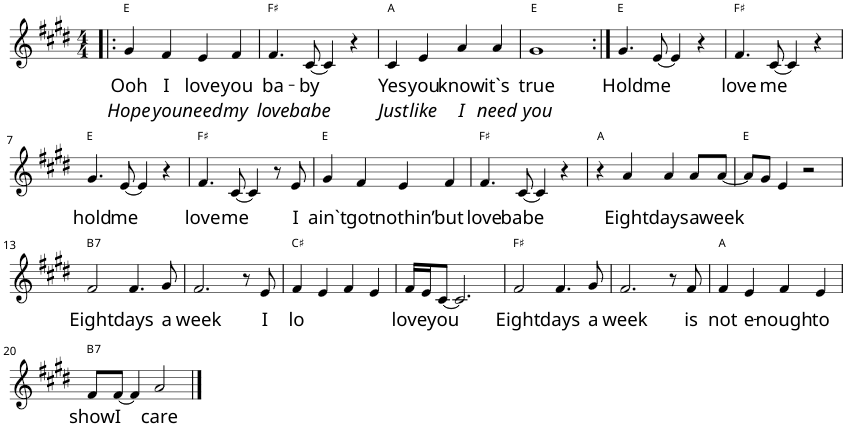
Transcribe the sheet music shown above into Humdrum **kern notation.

**kern	**text	**text	**harte
*part1	*part1	*part1	*part1
*staff1	*staff1	*staff1	*
*I"P1	*	*	*
*clefG2	*	*	*
*k[f#c#g#d#]	*	*	*
*E:	*	*	*
*M4/4	*	*	*
=1!|:	=1!|:	=1!|:	=1!|:
!	!LO:LY:b	!LO:LY:b	!
4g#/	Ooh	Hope	E:maj
!	!LO:LY:b	!LO:LY:b	!
4f#/	I	you	.
!	!LO:LY:b	!LO:LY:b	!
4e/	love	need	.
!	!LO:LY:b	!LO:LY:b	!
4f#/	you	my	.
=2	=2	=2	=2
!	!LO:LY:b	!LO:LY:b	!
4.f#/	ba-	love	F#:maj
!	!LO:LY:b	!LO:LY:b	!
[8c#/	-by	babe	.
4c#/]	.	.	.
4r	.	.	.
=3	=3	=3	=3
!	!LO:LY:b	!LO:LY:b	!
4c#/	Yes	Just	A:maj
!	!LO:LY:b	!LO:LY:b	!
4e/	you	like	.
!	!LO:LY:b	!LO:LY:b	!
4a/	know	I	.
!	!LO:LY:b	!LO:LY:b	!
4a/	it`s	need	.
=4	=4	=4	=4
!	!LO:LY:b	!LO:LY:b	!
1g#	true	you	E:maj
=5:|!	=5:|!	=5:|!	=5:|!
!	!LO:LY:b	!	!
4.g#/	Hold	.	E:maj
!	!LO:LY:b	!	!
[8e/	me	.	.
4e/]	.	.	.
4r	.	.	.
=6	=6	=6	=6
!	!LO:LY:b	!	!
4.f#/	love	.	F#:maj
!	!LO:LY:b	!	!
[8c#/	me	.	.
4c#/]	.	.	.
4r	.	.	.
!!LO:LB:g=z
=7	=7	=7	=7
!	!LO:LY:b	!	!
4.g#/	hold	.	E:maj
!	!LO:LY:b	!	!
[8e/	me	.	.
4e/]	.	.	.
4r	.	.	.
=8	=8	=8	=8
!	!LO:LY:b	!	!
4.f#/	love	.	F#:maj
!	!LO:LY:b	!	!
[8c#/	me	.	.
4c#/]	.	.	.
8r	.	.	.
!	!LO:LY:b	!	!
8e/	I	.	.
=9	=9	=9	=9
!	!LO:LY:b	!	!
4g#/	ain`t	.	E:maj
!	!LO:LY:b	!	!
4f#/	got	.	.
!	!LO:LY:b	!	!
4e/	nothin’	.	.
!	!LO:LY:b	!	!
4f#/	but	.	.
=10	=10	=10	=10
!	!LO:LY:b	!	!
4.f#/	love	.	F#:maj
!	!LO:LY:b	!	!
[8c#/	babe	.	.
4c#/]	.	.	.
4r	.	.	.
=11	=11	=11	=11
4r	.	.	A:maj
!	!LO:LY:b	!	!
4a/	Eight	.	.
!	!LO:LY:b	!	!
4a/	days	.	.
!	!LO:LY:b	!	!
8a/L	a	.	.
!	!LO:LY:b	!	!
[8a/J	week	.	.
=12	=12	=12	=12
8a/L]	.	.	E:maj
8g#/J	.	.	.
4e/	.	.	.
2r	.	.	.
!!LO:LB:g=z
=13	=13	=13	=13
!	!LO:LY:b	!	!LO:H:kt=7
2f#/	Eight	.	B:7
!	!LO:LY:b	!	!
4.f#/	days	.	.
!	!LO:LY:b	!	!
8g#/	a	.	.
=14	=14	=14	=14
!	!LO:LY:b	!	!
2.f#/	week	.	.
8r	.	.	.
!	!LO:LY:b	!	!
8e/	I	.	.
=15	=15	=15	=15
!	!LO:LY:b	!	!
4f#/	lo	.	C#:maj
4e/	.	.	.
4f#/	.	.	.
4e/	.	.	.
=16	=16	=16	=16
!	!LO:LY:b	!	!
16f#/LL	love	.	.
16e/J	.	.	.
!	!LO:LY:b	!	!
[8c#/J	you	.	.
2.c#/]	.	.	.
=17	=17	=17	=17
!	!LO:LY:b	!	!
2f#/	Eight	.	F#:maj
!	!LO:LY:b	!	!
4.f#/	days	.	.
!	!LO:LY:b	!	!
8g#/	a	.	.
=18	=18	=18	=18
!	!LO:LY:b	!	!
2.f#/	week	.	.
8r	.	.	.
!	!LO:LY:b	!	!
8f#/	is	.	.
=19	=19	=19	=19
!	!LO:LY:b	!	!
4f#/	not	.	A:maj
!	!LO:LY:b	!	!
4e/	e-	.	.
!	!LO:LY:b	!	!
4f#/	-nough	.	.
!	!LO:LY:b	!	!
4e/	to	.	.
!!LO:LB:g=z
=20	=20	=20	=20
!	!LO:LY:b	!	!LO:H:kt=7
8f#/L	show	.	B:7
!	!LO:LY:b	!	!
[8f#/J	I	.	.
4f#/]	.	.	.
!	!LO:LY:b	!	!
2a/	care	.	.
==	==	==	==
*-	*-	*-	*-
